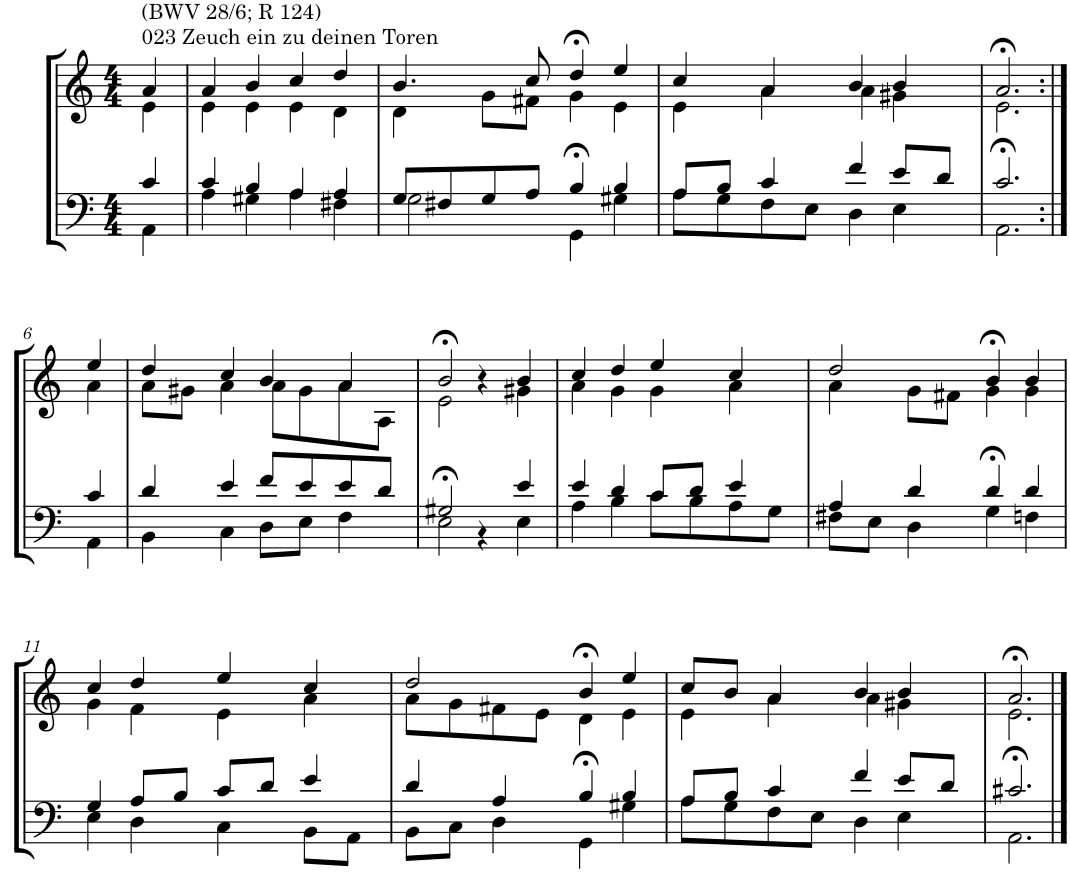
**kern	**kern
*part2	*part1
*staff2	*staff1
*I"Tenor/Baß	*I"Sopran/Alt
*clefF4	*clefG2
*k[]	*k[]
*M4/4	*M4/4
=1	=1
*^	*^
!	!	!LO:TX:a:t=023 Zeuch ein zu deinen Toren	!
!	!	!LO:TX:a:t=(BWV 28/6; R 124)	!
4c/	4AA\	4a/	4e\
=2	=2	=2	=2
4c/	4A\	4a/	4e\
4B/	4G#X\	4b/	4e\
4A/	4A\	4cc/	4e\
4A/	4F#X\	4dd/	4d\
=3	=3	=3	=3
8G/L	2G\	4.b/	4d\
8F#X/	.	.	.
8G/	.	.	8g\L
8A/J	.	8cc/	8f#X\J
4B/	4GG>\	4dd>/	4g\
4B/	4G#X\	4ee/	4e\
=4	=4	=4	=4
8A/L	8A\L	4cc/	4e\
8B/J	8G\	.	.
4c/	8F\	4a/	4a\
.	8E\J	.	.
4f/	4D\	4b/	4a\
8e/L	4E\	4b/	4g#X\
8d/J	.	.	.
=5	=5	=5	=5
2.c/	2.AA>\	2.a>/	2.e\
!!LO:LB:g=z	!!
=6:|!	=6:|!	=6:|!	=6:|!
4c/	4AA\	4ee/	4a\
=7	=7	=7	=7
4d/	4BB\	4dd/	8a\L
.	.	.	8g#X\J
4e/	4C\	4cc/	4a\
8f/L	8D\L	4b/	8a\L
8e/	8E\J	.	8g#\
8e/	4F\	4a/	8a\
8d/J	.	.	8A\J
=8	=8	=8	=8
2G#X/	2E>\	2b>/	2e\
4ryy	4r	4r	4ryy
4e/	4E\	4b/	4g#X\
=9	=9	=9	=9
4e/	4A\	4cc/	4a\
4d/	4B\	4dd/	4g\
8c/L	8c\L	4ee/	4g\
8d/J	8B\	.	.
4e/	8A\	4cc/	4a\
.	8G\J	.	.
=10	=10	=10	=10
4A/	8F#X\L	2dd/	4a\
.	8E\J	.	.
4d/	4D\	.	8g\L
.	.	.	8f#X\J
4d/	4G>\	4b>/	4g\
4d/	4Fn\	4b/	4g\
!!LO:LB:g=z	!!
=11	=11	=11	=11
4G/	4E\	4cc/	4g\
8A/L	4D\	4dd/	4f\
8B/J	.	.	.
8c/L	4C\	4ee/	4e\
8d/J	.	.	.
4e/	8BB\L	4cc/	4a\
.	8AA\J	.	.
=12	=12	=12	=12
4d/	8BB\L	2dd/	8a\L
.	8C\J	.	8g\
4A/	4D\	.	8f#X\
.	.	.	8e\J
4B/	4GG>\	4b>/	4d\
4B/	4G#X\	4ee/	4e\
=13	=13	=13	=13
8A/L	8A\L	8cc/L	4e\
8B/J	8G\	8b/J	.
4c/	8F\	4a/	4a\
.	8E\J	.	.
4f/	4D\	4b/	4a\
8e/L	4E\	4b/	4g#X\
8d/J	.	.	.
=14	=14	=14	=14
2.c#X/	2.AA>\	2.a>/	2.e\
*v	*v	*	*
*	*v	*v
==	==
*-	*-
